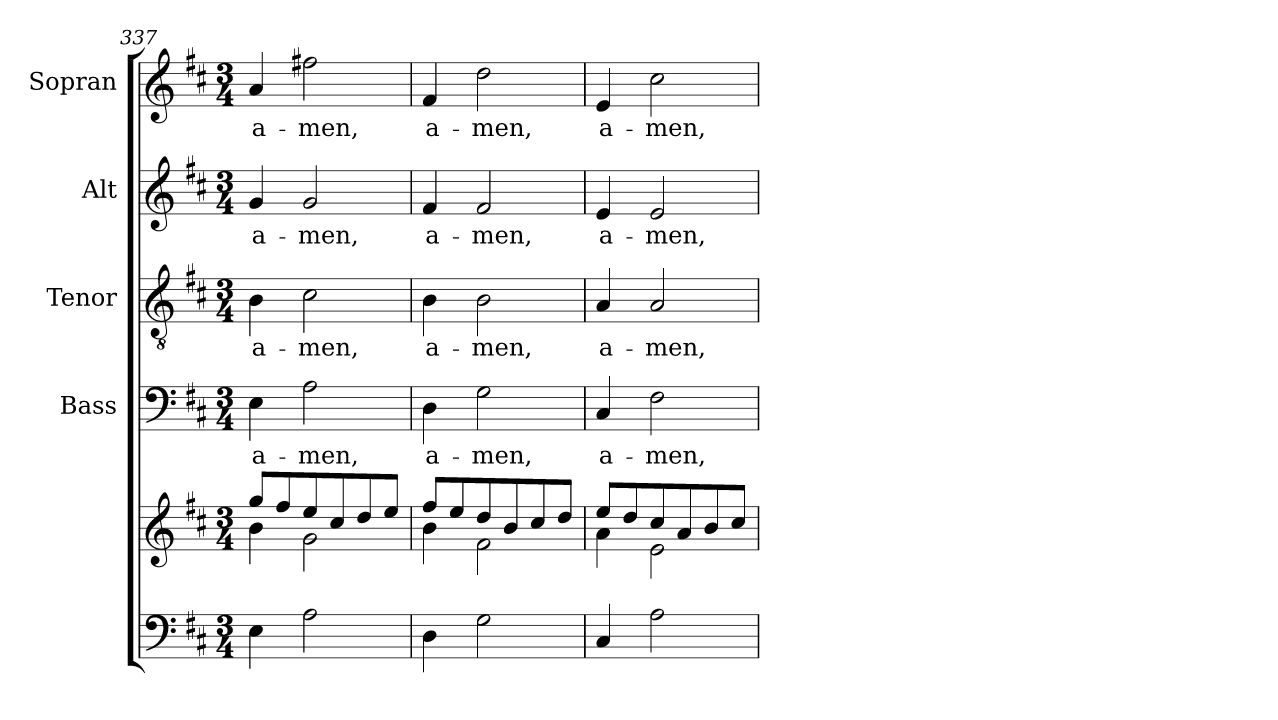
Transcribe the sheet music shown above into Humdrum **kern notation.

**kern	**kern	**kern	**text	**kern	**text	**kern	**text	**kern	**text
*part5	*part5	*part4	*part4	*part3	*part3	*part2	*part2	*part1	*part1
*staff6	*staff5	*staff4	*staff4	*staff3	*staff3	*staff2	*staff2	*staff1	*staff1
*	*	*I"Bass	*	*I"Tenor	*	*I"Alt	*	*I"Sopran	*
*	*	*I'B.	*	*I'T.	*	*I'A.	*	*I'S.	*
*clefF4	*clefG2	*clefF4	*	*clefGv2	*	*clefG2	*	*clefG2	*
*k[f#c#]	*k[f#c#]	*k[f#c#]	*	*k[f#c#]	*	*k[f#c#]	*	*k[f#c#]	*
*D:	*D:	*D:	*	*D:	*	*D:	*	*D:	*
*M3/4	*M3/4	*M3/4	*	*M3/4	*	*M3/4	*	*M3/4	*
=337	=337	=337	=337	=337	=337	=337	=337	=337	=337
*	*^	*	*	*	*	*	*	*	*
!	!	!	!	!LO:LY:b	!	!LO:LY:b	!	!LO:LY:b	!	!LO:LY:b
4E\	8gg/L	4b\	4E\	a-	4B\	a-	4g/	a-	4a/	a-
.	8ff#/	.	.	.	.	.	.	.	.	.
!	!	!	!	!LO:LY:b	!	!LO:LY:b	!	!LO:LY:b	!	!LO:LY:b
2A\	8ee/	2g\	2A\	-men,	2c#\	-men,	2g/	-men,	2ff#X\	-men,
.	8cc#/	.	.	.	.	.	.	.	.	.
.	8dd/	.	.	.	.	.	.	.	.	.
.	8ee/J	.	.	.	.	.	.	.	.	.
=338	=338	=338	=338	=338	=338	=338	=338	=338	=338	=338
!	!	!	!	!LO:LY:b	!	!LO:LY:b	!	!LO:LY:b	!	!LO:LY:b
4D\	8ff#/L	4b\	4D\	a-	4B\	a-	4f#/	a-	4f#/	a-
.	8ee/	.	.	.	.	.	.	.	.	.
!	!	!	!	!LO:LY:b	!	!LO:LY:b	!	!LO:LY:b	!	!LO:LY:b
2G\	8dd/	2f#\	2G\	-men,	2B\	-men,	2f#/	-men,	2dd\	-men,
.	8b/	.	.	.	.	.	.	.	.	.
.	8cc#/	.	.	.	.	.	.	.	.	.
.	8dd/J	.	.	.	.	.	.	.	.	.
=339	=339	=339	=339	=339	=339	=339	=339	=339	=339	=339
!	!	!	!	!LO:LY:b	!	!LO:LY:b	!	!LO:LY:b	!	!LO:LY:b
4C#/	8ee/L	4a\	4C#/	a-	4A/	a-	4e/	a-	4e/	a-
.	8dd/	.	.	.	.	.	.	.	.	.
!	!	!	!	!LO:LY:b	!	!LO:LY:b	!	!LO:LY:b	!	!LO:LY:b
2A\	8cc#/	2e\	2F#\	-men,	2A/	-men,	2e/	-men,	2cc#\	-men,
.	8a/	.	.	.	.	.	.	.	.	.
.	8b/	.	.	.	.	.	.	.	.	.
.	8cc#/J	.	.	.	.	.	.	.	.	.
*	*v	*v	*	*	*	*	*	*	*	*
=	=	=	=	=	=	=	=	=	=
*-	*-	*-	*-	*-	*-	*-	*-	*-	*-
